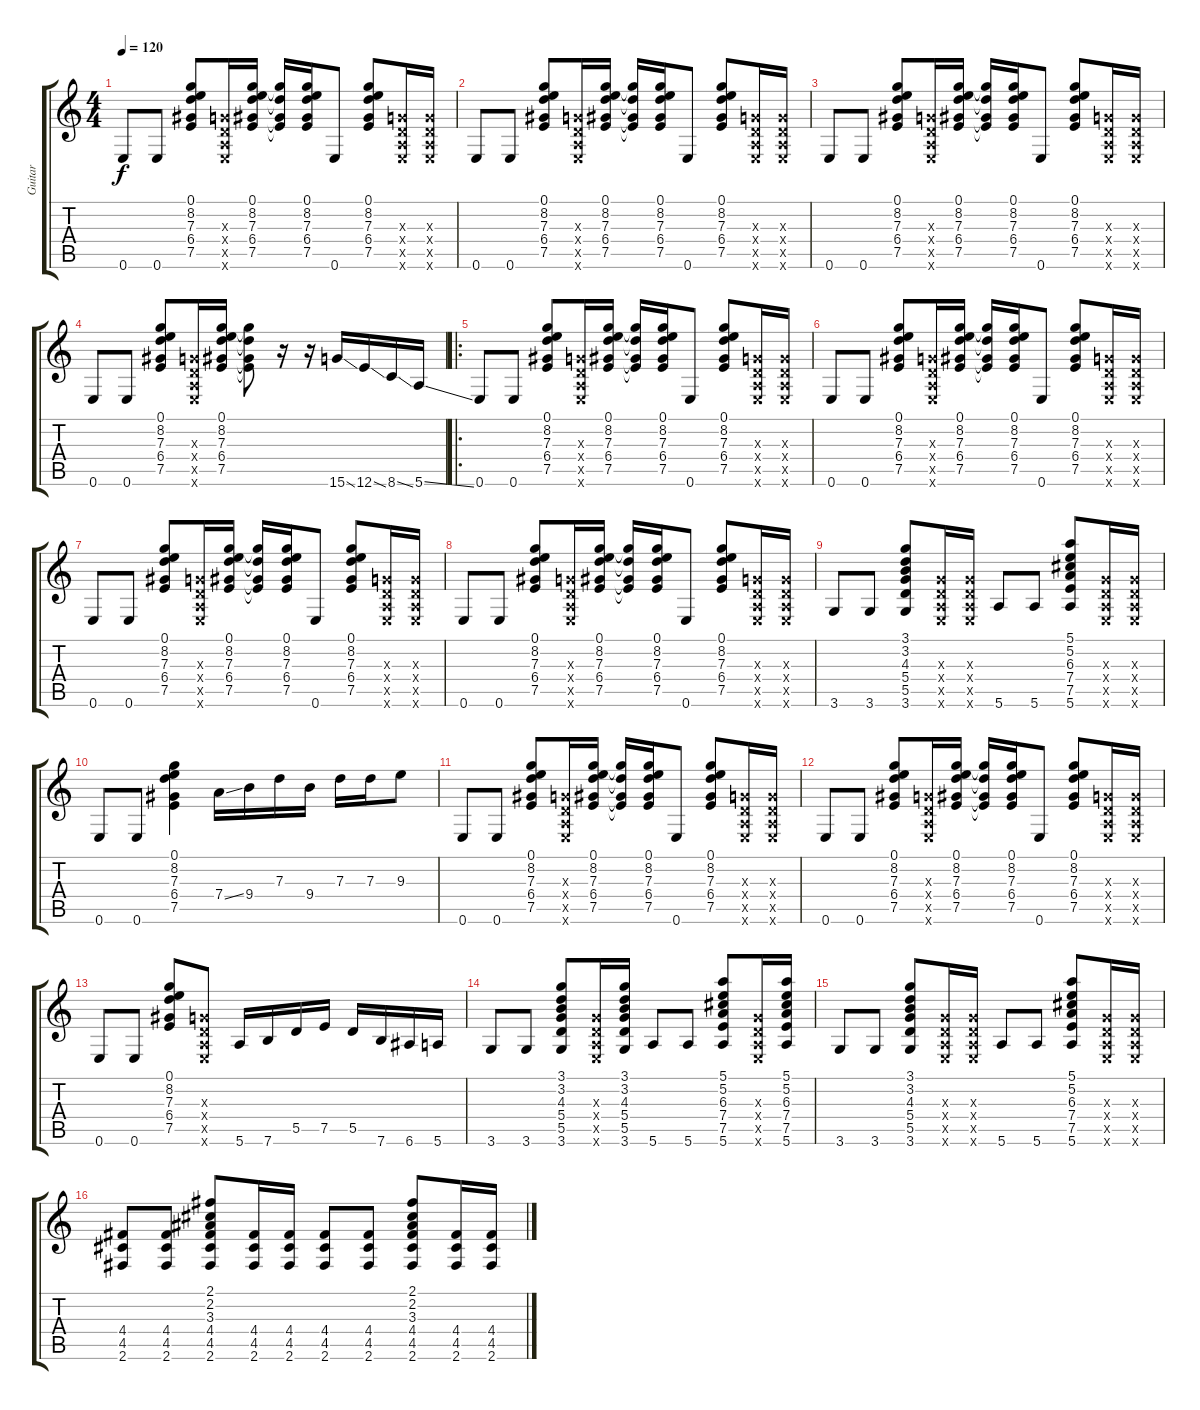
\track ("Guitar" "Guitar") {instrument electricguitarclean}
\staff {score tabs}
\tuning (E4 B3 G3 D3 A2 E2) {hide}
\ts (4 4)
\tempo 120
\clef g2
\ks c
0.6.8{dy f instrument electricguitarclean} 0.6.8 (0.1 8.2 7.3 6.4 7.5).8 (0.3{x} 0.4{x} 0.5{x} 0.6{x}).16 (0.1 8.2 7.3 6.4 7.5).16 (8.2{t} 7.3{t} 6.4{t} 7.5{t}).16 (0.1 8.2 7.3 6.4 7.5).16 0.6.8 (0.1 8.2 7.3 6.4 7.5).8 (0.3{x} 0.4{x} 0.5{x} 0.6{x}).16 (0.3{x} 0.4{x} 0.5{x} 0.6{x}).16 |
0.6.8 0.6.8 (0.1 8.2 7.3 6.4 7.5).8 (0.3{x} 0.4{x} 0.5{x} 0.6{x}).16 (0.1 8.2 7.3 6.4 7.5).16 (8.2{t} 7.3{t} 6.4{t} 7.5{t}).16 (0.1 8.2 7.3 6.4 7.5).16 0.6.8 (0.1 8.2 7.3 6.4 7.5).8 (0.3{x} 0.4{x} 0.5{x} 0.6{x}).16 (0.3{x} 0.4{x} 0.5{x} 0.6{x}).16 |
0.6.8 0.6.8 (0.1 8.2 7.3 6.4 7.5).8 (0.3{x} 0.4{x} 0.5{x} 0.6{x}).16 (0.1 8.2 7.3 6.4 7.5).16 (8.2{t} 7.3{t} 6.4{t} 7.5{t}).16 (0.1 8.2 7.3 6.4 7.5).16 0.6.8 (0.1 8.2 7.3 6.4 7.5).8 (0.3{x} 0.4{x} 0.5{x} 0.6{x}).16 (0.3{x} 0.4{x} 0.5{x} 0.6{x}).16 |
0.6.8 0.6.8 (0.1 8.2 7.3 6.4 7.5).8 (0.3{x} 0.4{x} 0.5{x} 0.6{x}).16 (0.1 8.2 7.3 6.4 7.5).16 (8.2{t} 7.3{t} 6.4{t} 7.5{t}).8 r.16 r.16 15.6{ss}.16 12.6{ss}.16 8.6{ss}.16 5.6{ss}.16 |
\ro
0.6.8 0.6.8 (0.1 8.2 7.3 6.4 7.5).8 (0.3{x} 0.4{x} 0.5{x} 0.6{x}).16 (0.1 8.2 7.3 6.4 7.5).16 (8.2{t} 7.3{t} 6.4{t} 7.5{t}).16 (0.1 8.2 7.3 6.4 7.5).16 0.6.8 (0.1 8.2 7.3 6.4 7.5).8 (0.3{x} 0.4{x} 0.5{x} 0.6{x}).16 (0.3{x} 0.4{x} 0.5{x} 0.6{x}).16 |
0.6.8 0.6.8 (0.1 8.2 7.3 6.4 7.5).8 (0.3{x} 0.4{x} 0.5{x} 0.6{x}).16 (0.1 8.2 7.3 6.4 7.5).16 (8.2{t} 7.3{t} 6.4{t} 7.5{t}).16 (0.1 8.2 7.3 6.4 7.5).16 0.6.8 (0.1 8.2 7.3 6.4 7.5).8 (0.3{x} 0.4{x} 0.5{x} 0.6{x}).16 (0.3{x} 0.4{x} 0.5{x} 0.6{x}).16 |
0.6.8 0.6.8 (0.1 8.2 7.3 6.4 7.5).8 (0.3{x} 0.4{x} 0.5{x} 0.6{x}).16 (0.1 8.2 7.3 6.4 7.5).16 (8.2{t} 7.3{t} 6.4{t} 7.5{t}).16 (0.1 8.2 7.3 6.4 7.5).16 0.6.8 (0.1 8.2 7.3 6.4 7.5).8 (0.3{x} 0.4{x} 0.5{x} 0.6{x}).16 (0.3{x} 0.4{x} 0.5{x} 0.6{x}).16 |
0.6.8 0.6.8 (0.1 8.2 7.3 6.4 7.5).8 (0.3{x} 0.4{x} 0.5{x} 0.6{x}).16 (0.1 8.2 7.3 6.4 7.5).16 (8.2{t} 7.3{t} 6.4{t} 7.5{t}).16 (0.1 8.2 7.3 6.4 7.5).16 0.6.8 (0.1 8.2 7.3 6.4 7.5).8 (0.3{x} 0.4{x} 0.5{x} 0.6{x}).16 (0.3{x} 0.4{x} 0.5{x} 0.6{x}).16 |
3.6.8 3.6.8 (3.1 3.2 4.3 5.4 5.5 3.6).8 (0.3{x} 0.4{x} 0.5{x} 0.6{x}).16 (0.3{x} 0.4{x} 0.5{x} 0.6{x}).16 5.6.8 5.6.8 (5.1 5.2 6.3 7.4 7.5 5.6).8 (0.3{x} 0.4{x} 0.5{x} 0.6{x}).16 (0.3{x} 0.4{x} 0.5{x} 0.6{x}).16 |
0.6.8 0.6.8 (0.1 8.2 7.3 6.4 7.5).4 7.4{ss}.16 9.4.16 7.3.16 9.4.16 7.3.16 7.3.16 9.3.8 |
0.6.8 0.6.8 (0.1 8.2 7.3 6.4 7.5).8 (0.3{x} 0.4{x} 0.5{x} 0.6{x}).16 (0.1 8.2 7.3 6.4 7.5).16 (8.2{t} 7.3{t} 6.4{t} 7.5{t}).16 (0.1 8.2 7.3 6.4 7.5).16 0.6.8 (0.1 8.2 7.3 6.4 7.5).8 (0.3{x} 0.4{x} 0.5{x} 0.6{x}).16 (0.3{x} 0.4{x} 0.5{x} 0.6{x}).16 |
0.6.8 0.6.8 (0.1 8.2 7.3 6.4 7.5).8 (0.3{x} 0.4{x} 0.5{x} 0.6{x}).16 (0.1 8.2 7.3 6.4 7.5).16 (8.2{t} 7.3{t} 6.4{t} 7.5{t}).16 (0.1 8.2 7.3 6.4 7.5).16 0.6.8 (0.1 8.2 7.3 6.4 7.5).8 (0.3{x} 0.4{x} 0.5{x} 0.6{x}).16 (0.3{x} 0.4{x} 0.5{x} 0.6{x}).16 |
0.6.8 0.6.8 (0.1 8.2 7.3 6.4 7.5).8 (0.3{x} 0.4{x} 0.5{x} 0.6{x}).8 5.6.16 7.6.16 5.5.16 7.5.16 5.5.16 7.6.16 6.6.16 5.6.16 |
3.6.8 3.6.8 (3.1 3.2 4.3 5.4 5.5 3.6).8 (0.3{x} 0.4{x} 0.5{x} 0.6{x}).16 (3.1 3.2 4.3 5.4 5.5 3.6).16 5.6.8 5.6.8 (5.1 5.2 6.3 7.4 7.5 5.6).8 (0.3{x} 0.4{x} 0.5{x} 0.6{x}).16 (5.1 5.2 6.3 7.4 7.5 5.6).16 |
3.6.8 3.6.8 (3.1 3.2 4.3 5.4 5.5 3.6).8 (0.3{x} 0.4{x} 0.5{x} 0.6{x}).16 (0.3{x} 0.4{x} 0.5{x} 0.6{x}).16 5.6.8 5.6.8 (5.1 5.2 6.3 7.4 7.5 5.6).8 (0.3{x} 0.4{x} 0.5{x} 0.6{x}).16 (0.3{x} 0.4{x} 0.5{x} 0.6{x}).16 |
(4.4 4.5 2.6).8 (4.4 4.5 2.6).8 (2.1 2.2 3.3 4.4 4.5 2.6).8 (4.4 4.5 2.6).16 (4.4 4.5 2.6).16 (4.4 4.5 2.6).8 (4.4 4.5 2.6).8 (2.1 2.2 3.3 4.4 4.5 2.6).8 (4.4 4.5 2.6).16 (4.4 4.5 2.6).16
